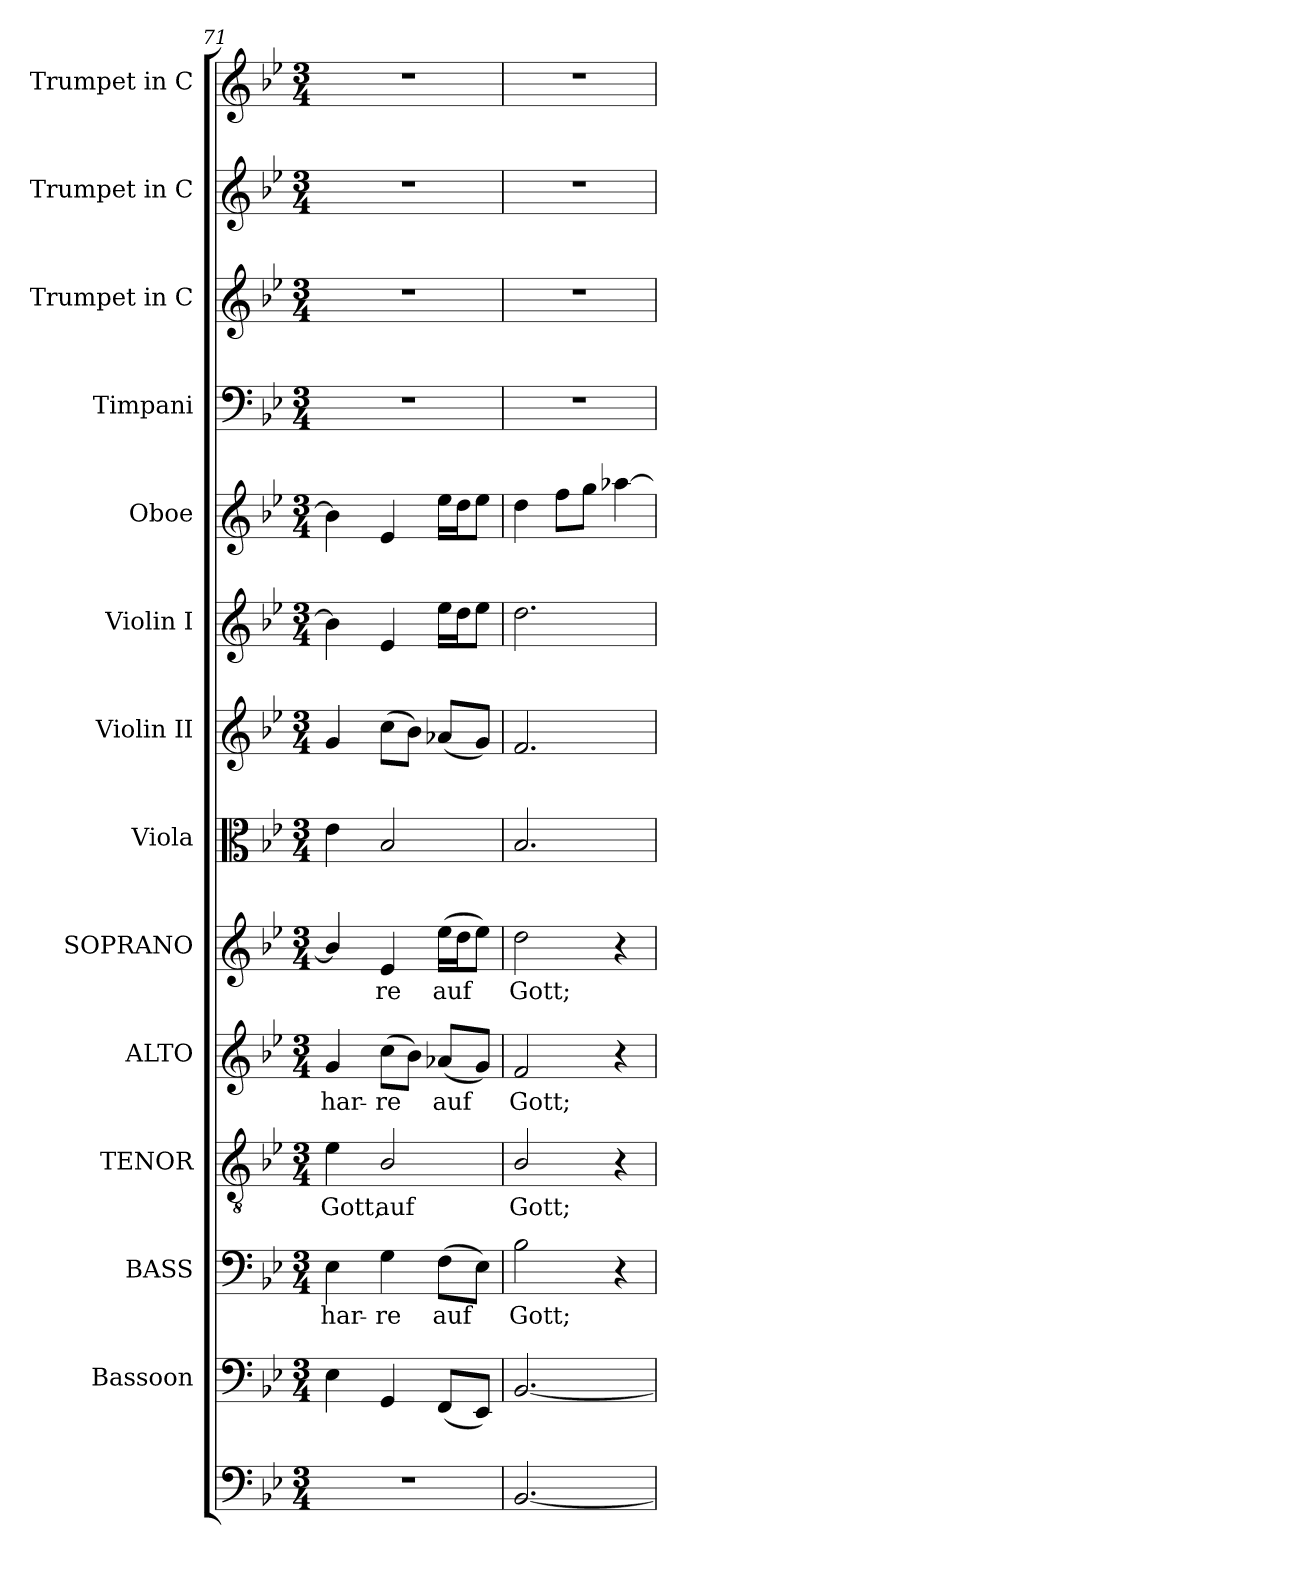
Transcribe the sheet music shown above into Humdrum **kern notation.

**kern	**kern	**kern	**text	**kern	**text	**kern	**text	**kern	**text	**kern	**kern	**kern	**kern	**kern	**kern	**kern	**kern
*part14	*part13	*part12	*part12	*part11	*part11	*part10	*part10	*part9	*part9	*part8	*part7	*part6	*part5	*part4	*part3	*part2	*part1
*staff14	*staff13	*staff12	*staff12	*staff11	*staff11	*staff10	*staff10	*staff9	*staff9	*staff8	*staff7	*staff6	*staff5	*staff4	*staff3	*staff2	*staff1
*	*I"Bassoon	*I"BASS	*	*I"TENOR	*	*I"ALTO	*	*I"SOPRANO	*	*I"Viola	*I"Violin II	*I"Violin I	*I"Oboe	*I"Timpani	*I"Trumpet in C	*I"Trumpet in C	*I"Trumpet in C
*	*	*	*	*	*	*I'Alto	*	*I'Soprano	*	*I'Viola	*I'Violin II	*I'Violin I	*I'Oboe	*I'Timp.	*	*	*
*clefF4	*clefF4	*clefF4	*	*clefGv2	*	*clefG2	*	*clefG2	*	*clefC3	*clefG2	*clefG2	*clefG2	*clefF4	*clefG2	*clefG2	*clefG2
*	*	*	*	*ITrd7c12	*	*	*	*	*	*	*	*	*	*	*	*	*
*k[b-e-]	*k[b-e-]	*k[b-e-]	*	*k[b-e-]	*	*k[b-e-]	*	*k[b-e-]	*	*k[b-e-]	*k[b-e-]	*k[b-e-]	*k[b-e-]	*k[b-e-]	*k[b-e-]	*k[b-e-]	*k[b-e-]
*B-:	*B-:	*B-:	*	*B-:	*	*B-:	*	*B-:	*	*B-:	*B-:	*B-:	*B-:	*B-:	*B-:	*B-:	*B-:
*M3/4	*M3/4	*M3/4	*	*M3/4	*	*M3/4	*	*M3/4	*	*M3/4	*M3/4	*M3/4	*M3/4	*M3/4	*M3/4	*M3/4	*M3/4
=71	=71	=71	=71	=71	=71	=71	=71	=71	=71	=71	=71	=71	=71	=71	=71	=71	=71
!LO:N:vis=1	!	!	!	!	!	!	!	!	!	!	!	!	!	!	!	!	!
!	!	!	!LO:LY:b:color=#000000	!	!	!	!	!	!	!	!	!	!	!	!	!	!
!	!	!	!	!	!LO:LY:b:color=#000000	!	!	!	!	!	!	!	!	!	!	!	!
!	!	!	!	!	!	!	!LO:LY:b:color=#000000	!	!	!	!	!	!	!LO:N:vis=1	!LO:N:vis=1	!LO:N:vis=1	!LO:N:vis=1
2.r	4E-i\	4E-i\	har-	4E-i\	Gott,	4gi/	har-	4b-i/]	.	4e-i\	4gi/	4b-i\]	4b-i\]	2.r	2.r	2.r	2.r
!	!	!	!LO:LY:b:color=#000000	!	!	!	!	!	!	!	!	!	!	!	!	!	!
!	!	!	!	!	!LO:LY:b:color=#000000	!	!	!	!	!	!	!	!	!	!	!	!
!	!	!	!	!	!	!	!LO:LY:b:color=#000000	!	!	!	!	!	!	!	!	!	!
!	!	!	!	!	!	!	!	!	!LO:LY:b:color=#000000	!	!	!	!	!	!	!	!
.	4GGi/	4Gi\	-re	2BB-i/	auf	(8cci\L	-re	4e-i/	-re	2B-i/	(8cci\L	4e-i/	4e-i/	.	.	.	.
.	.	.	.	.	.	8b-i\J)	.	.	.	.	8b-i\J)	.	.	.	.	.	.
!	!	!	!LO:LY:b:color=#000000	!	!	!	!	!	!	!	!	!	!	!	!	!	!
!	!	!	!	!	!	!	!LO:LY:b:color=#000000	!	!	!	!	!	!	!	!	!	!
!	!	!	!	!	!	!	!	!	!LO:LY:b:color=#000000	!	!	!	!	!	!	!	!
.	(8FFi/L	(8Fi\L	auf	.	.	(8a-Xi/L	auf	(16ee-i\LL	auf	.	(8a-Xi/L	16ee-i\LL	16ee-i\LL	.	.	.	.
.	.	.	.	.	.	.	.	16ddi\J	.	.	.	16ddi\J	16ddi\J	.	.	.	.
.	8EE-i/J)	8E-i\J)	.	.	.	8gi/J)	.	8ee-i\J)	.	.	8gi/J)	8ee-i\J	8ee-i\J	.	.	.	.
=72	=72	=72	=72	=72	=72	=72	=72	=72	=72	=72	=72	=72	=72	=72	=72	=72	=72
!	!	!	!LO:LY:b:color=#000000	!	!	!	!	!	!	!	!	!	!	!	!	!	!
!	!	!	!	!	!LO:LY:b:color=#000000	!	!	!	!	!	!	!	!	!	!	!	!
!	!	!	!	!	!	!	!LO:LY:b:color=#000000	!	!	!	!	!	!	!	!	!	!
!	!	!	!	!	!	!	!	!	!LO:LY:b:color=#000000	!	!	!	!	!LO:N:vis=1	!LO:N:vis=1	!LO:N:vis=1	!LO:N:vis=1
[2.BB-i/	[2.BB-i/	2B-i\	Gott;	2BB-i/	Gott;	2fi/	Gott;	2ddi\	Gott;	2.B-i/	2.fi/	2.ddi\	4ddi\	2.r	2.r	2.r	2.r
.	.	.	.	.	.	.	.	.	.	.	.	.	8ffi\L	.	.	.	.
.	.	.	.	.	.	.	.	.	.	.	.	.	8ggi\J	.	.	.	.
.	.	4r	.	4r	.	4r	.	4r	.	.	.	.	[4aa-Xi\	.	.	.	.
=	=	=	=	=	=	=	=	=	=	=	=	=	=	=	=	=	=
*-	*-	*-	*-	*-	*-	*-	*-	*-	*-	*-	*-	*-	*-	*-	*-	*-	*-
